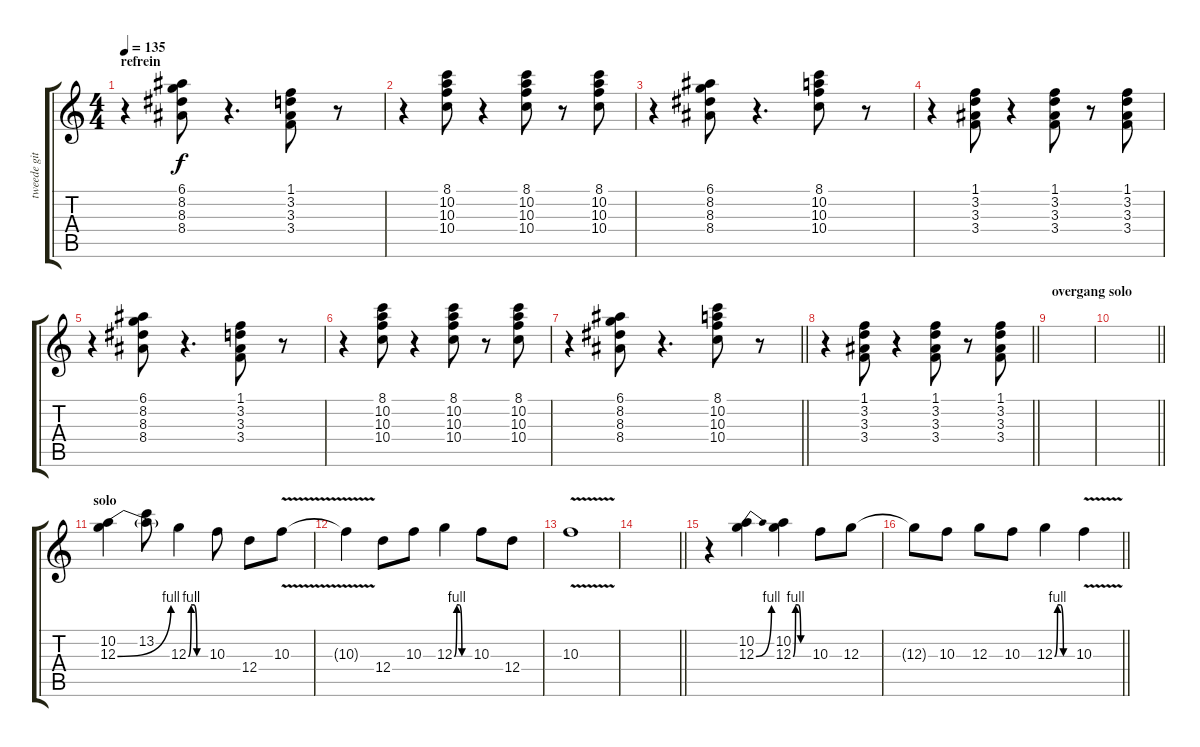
\track ("tweede gitaar" "tweede git") {instrument overdrivenguitar}
\staff {score tabs}
\tuning (E4 B3 G3 D3 A2 E2) {hide}
\ts (4 4)
\section ("" "refrein")
\tempo 135
\clef g2
\ks c
r.4{dy f} (6.1 8.2 8.3 8.4).8 r.4{d} (1.1 3.2 3.3 3.4).8 r.8 |
r.4 (8.1 10.2 10.3 10.4).8 r.4 (8.1 10.2 10.3 10.4).8 r.8 (8.1 10.2 10.3 10.4).8 |
r.4 (6.1 8.2 8.3 8.4).8 r.4{d} (8.1 10.2 10.3 10.4).8 r.8 |
r.4 (1.1 3.2 3.3 3.4).8 r.4 (1.1 3.2 3.3 3.4).8 r.8 (1.1 3.2 3.3 3.4).8 |
r.4 (6.1 8.2 8.3 8.4).8 r.4{d} (1.1 3.2 3.3 3.4).8 r.8 |
r.4 (8.1 10.2 10.3 10.4).8 r.4 (8.1 10.2 10.3 10.4).8 r.8 (8.1 10.2 10.3 10.4).8 |
\barLineRight lightlight
r.4 (6.1 8.2 8.3 8.4).8 r.4{d} (8.1 10.2 10.3 10.4).8 r.8 |
\section ("" "")
\barLineRight lightlight
r.4 (1.1 3.2 3.3 3.4).8 r.4 (1.1 3.2 3.3 3.4).8 r.8 (1.1 3.2 3.3 3.4).8 |
\section ("" "overgang solo")
|
\barLineRight lightlight
|
\section ("" "solo")
(10.2 12.3{be (bend 0 0 60 4)}).4 (13.2 12.3{t}).8 12.3{be (custom 0 0 10 4 20 4 30 0 60 0)}.4 10.3.8 12.4.8 10.3{v}.8 |
10.3{t}.4 12.4.8 10.3.8 12.3{be (custom 0 0 10 4 20 4 30 0 60 0)}.4 10.3.8 12.4.8 |
10.3{v}.1 |
\barLineRight lightlight
|
r.4 (10.2 12.3{be (bend 0 0 60 4)}).4 (10.2 12.3{be (custom 0 0 10 4 20 4 30 0 60 0)}).4 10.3.8 12.3.8 |
\barLineRight lightlight
12.3{t}.8 10.3.8 12.3.8 10.3.8 12.3{be (custom 0 0 10 4 20 4 30 0 60 0)}.4 10.3{v}.4
